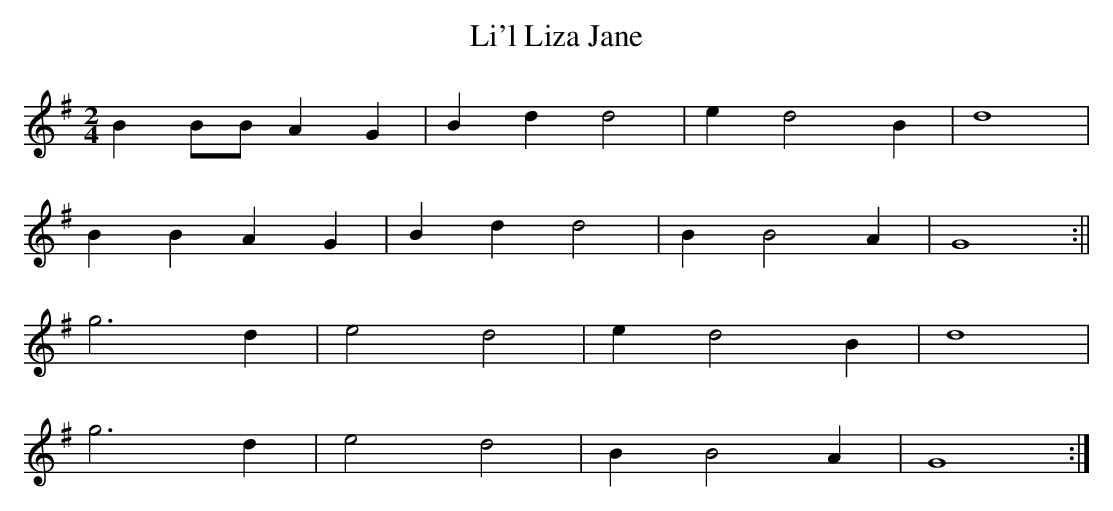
X:1
T:Li'l Liza Jane
M:2/4
L:1/8
K:G
B2BB A2G2|B2d2 d4|e2 d4 B2|d8|
B2B2 A2G2|B2d2 d4|B2 B4 A2|G8:||
g6 d2|e4 d4|e2 d4 B2|d8|
g6 d2|e4 d4|B2 B4 A2|G8:|]
